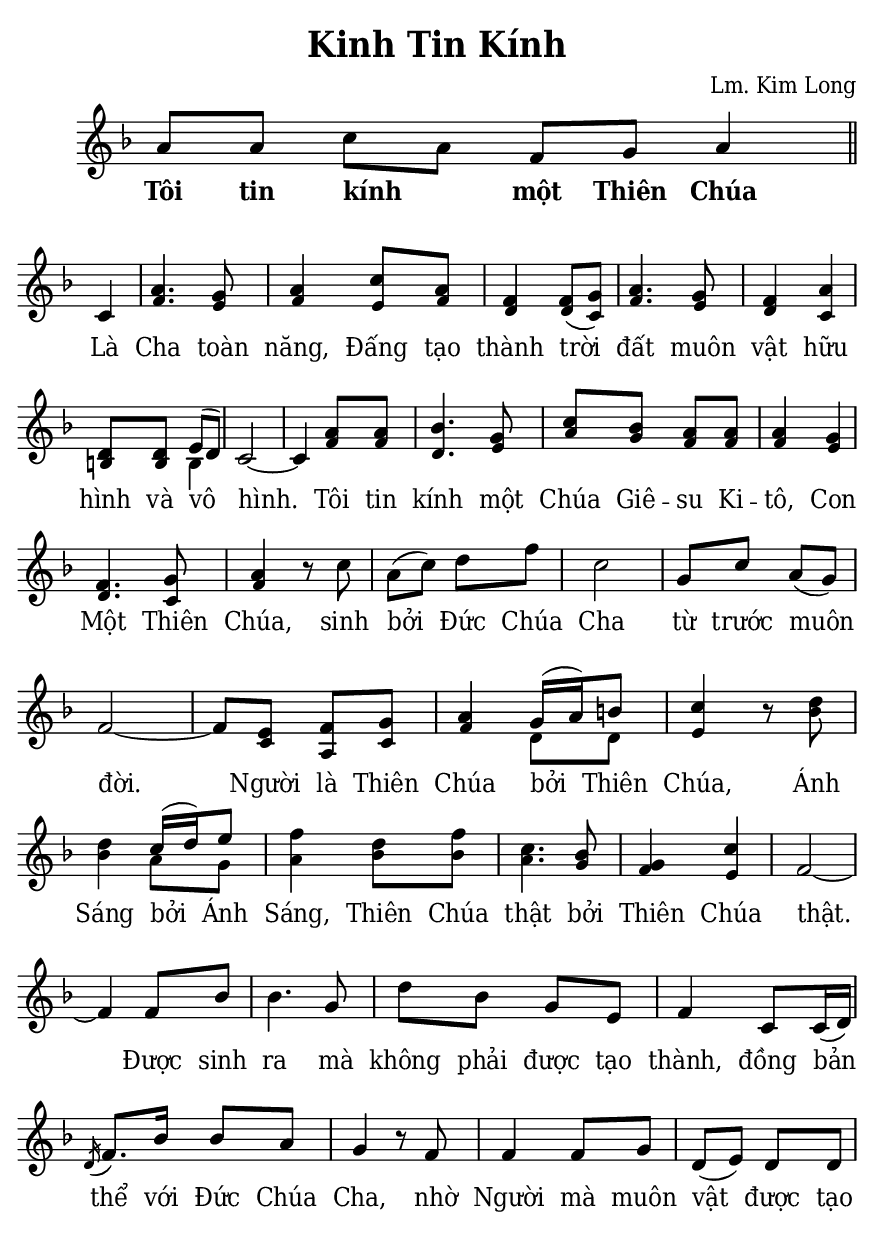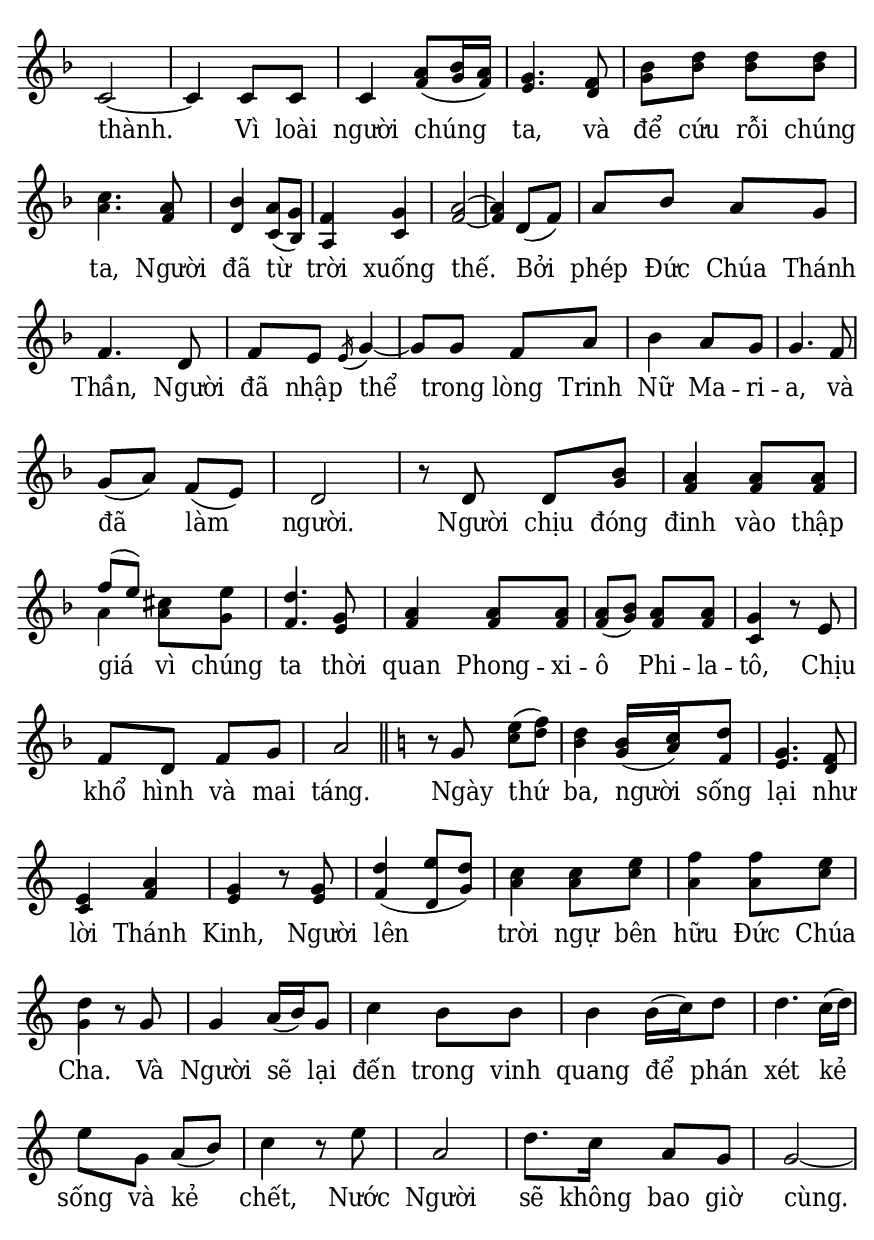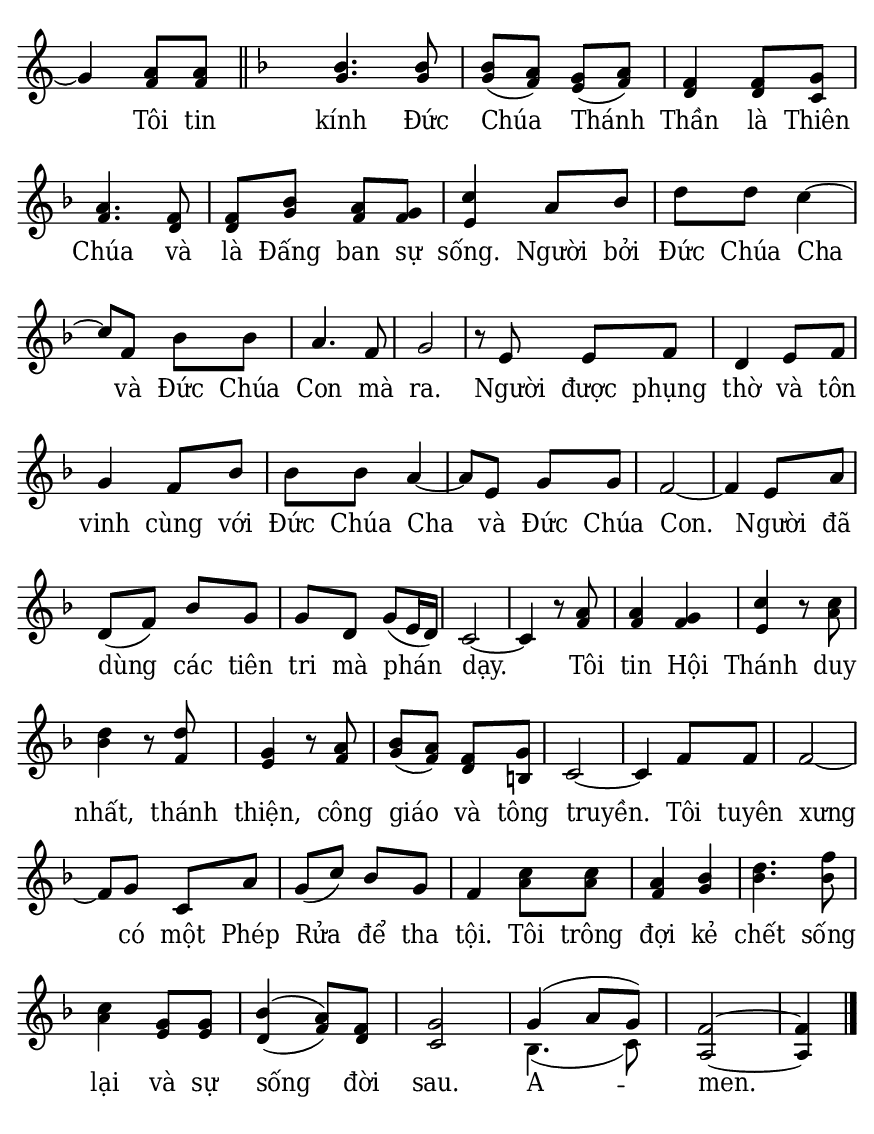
% Cài đặt chung\
\version "2.22.1"
\include "english.ly"

\header {
  title = "Kinh Tin Kính"
  composer = "Lm. Kim Long"
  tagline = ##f
}

% Nhạc phiên khúc
nhacPhienKhucSop = \relative c'' {
  \override Score.BarLine.break-visibility = ##(#f #f #f)
  a8 a c \hide (a) f g a4 \bar "||" \break
  \override Score.BarLine.break-visibility = ##(#t #t #t)
  
  \partial 4 c,4 |
  a'4. g8 |
  a4 c8 a |
  f4 f8 (g) |
  a4. g8 |
  f4 a |
  d,8 d e (d) |
  c2 ~ |
  c4 a'8 a |
  bf4. g8 |
  c bf a a |
  a4 g |
  f4. g8 |
  a4 r8 c |
  a (c) d f |
  c2 |
  g8 c a (g) |
  f2 ~ |
  f8 e f g |
  a4 g16 (a) b!8 |
  c4 r8 d |
  d4 c16 (d) e8 |
  f4 d8 f |
  c4. bf8 |
  g4 c |
  f,2 ~ |
  f4 f8 bf |
  bf4. g8 |
  d' bf g e |
  f4 c8 c16 (d) |
  \slashedGrace { d16 ( } f8.) bf16 bf8 a |
  g4 r8 f |
  f4 f8 g |
  d (e) d d |
  c2 ~ |
  c4 c8 c |
  c4 a'8 (bf16 a) |
  g4. f8 |
  bf d d d |
  c4. a8 |
  bf4 a8 (g) |
  f4 g |
  a2 ~ |
  a4 d,8 (f) |
  a bf a g |
  f4. d8 |
  f e \slashedGrace { e16 ( } g4) ~ |
  g8
  \once \override NoteColumn.X-offset = 1.2 <>
  g f a |
  bf4 a8 g |
  g4. f8 |
  g (a) f (e) |
  d2 |
  r8 d d bf' |
  a4 a8 a |
  f' (e) cs e |
  d4. g,8 |
  a4 a8 a |
  a (bf) a a |
  g4 r8 e |
  f d f g |
  a2 \bar "||"
  
  \key c \major
  r8 g e' (f) |
  d4 b16 (c) d8 |
  g,4. f8 |
  e4 a |
  g4 r8 g |
  d'4 (e8 d) |
  c4 c8 e |
  f4 f8 e |
  d4 r8 g, |
  g4 a16 (b) g8 |
  c4 b8 b |
  b4 b16 (c) d8 |
  d4. c16 (d) |
  e8 g, a (b) |
  c4 r8 e |
  a,2 |
  d8. c16 a8 g |
  g2 ~ |
  g4 a8 a \bar "||"
  
  \key f \major
  bf4. bf8 |
  bf (a) g (a) |
  f4 f8 g |
  a4. f8 |
  f bf a g |
  c4 a8 bf |
  d d c4 ~ |
  c8 f, bf bf |
  a4. f8 |
  g2 |
  r8 e e f |
  d4 e8 f |
  g4 f8 bf |
  bf bf a4 ~ |
  a8 e g g |
  f2 ~ |
  f4 e8 a |
  d, (f) bf g |
  g d g (e16 d) |
  c2 ~ |
  c4 r8 a' |
  a4 g |
  c r8 c |
  d4 r8 d |
  g,4 r8 a |
  bf (a) f g |
  c,2 ~ |
  c4 f8 f |
  f2 ~ |
  f8 g c, a' |
  g (c) bf g |
  f4 c'8 c |
  a4 bf |
  d4. f8 |
  c4 g8 g |
  bf4 ^(a8) f |
  g2 |
  g4 (a8 g) |
  f2 ~ |
  f4 \bar "|."
}

nhacPhienKhucAlto = \relative c' {
  r8*8
  
  c4 |
  f4. e8 |
  f4 e8 f |
  d4 d8 (c) |
  f4. e8 |
  d4 c |
  b!8 b b4 |
  c2 ~ |
  c4 f8 f |
  d4. e8 |
  a g f f |
  f4 e |
  d4. c8 |
  f4 r8 c' |
  a (c) d f |
  c2 |
  g8 c a (g) |
  f2 ~ |
  f8 c a c |
  f4 d8 [d] |
  e4 r8 bf' |
  bf4 a8 [g] |
  a4 bf8 bf |
  a4. g8 |
  f4 e |
  f2 ~ |
  f4 f8 bf |
  bf4. g8 |
  d' bf g e |
  f4 c8 c16 (d) |
  \slashedGrace { d16 ( } f8.) bf16 bf8 a |
  g4 r8 f |
  f4 f8 g |
  d (e) d d |
  c2 ~ |
  c4 c8 c |
  c4 f8 (g16 f) |
  e4. d8 |
  g bf bf bf |
  a4. f8 |
  d4 c8 (bf) |
  a4 c |
  f2 ~ |
  f4 d8 (f) |
  a bf a g |
  f4. d8 |
  f e \slashedGrace { e16 ( } g4) ~ |
  g8 g f a |
  bf4 a8 g |
  g4. f8 |
  g (a) f (e) |
  d2 |
  r8 d d g |
  f4 f8 f |
  a4 a8 g |
  f4. e8 |
  f4 f8 f |
  f (g) f8 f |
  c4 r8 e |
  f d f g |
  a2 |
  
  \key c \major
  r8 g c (d) |
  b4 g16 (a) f8 |
  e4. d8 |
  c4 f |
  e r8 e |
  f4 (d8 g) |
  a4 a8 c |
  a4 a8 c |
  g4 r8 g |
  g4 a16 (b) g8 |
  c4 b8 b |
  b4 b16 (c) d8 |
  d4. c16 (d) |
  e8 g, a (b) |
  c4 r8 e |
  a,2 |
  d8. c16 a8 g |
  g2 ~ |
  g4 f8 f |
  
  \key f \major
  g4. g8 |
  g (f) e (f) |
  d4 d8 c |
  f4. d8 |
  d g f f |
  e4 a8 bf |
  d d c4 ~ |
  c8 f, bf bf |
  a4. f8 |
  g2 |
  r8 e e f |
  d4 e8 f |
  g4 f8 bf |
  bf bf a4 ~ |
  a8 e g g |
  f2 ~ |
  f4 e8 a |
  d, (f) bf g |
  g d g (e16 d) |
  c2 ~ |
  c4 r8 f |
  f4 f |
  e r8 a |
  bf4 r8 f |
  e4 r8 f |
  g (f) d b! |
  c2 ~ |
  c4 f8 f |
  f2 ~ |
  f8 g c, a' |
  g (c) bf g |
  f4 a8 a |
  f4 g |
  bf4. bf8 |
  a4 e8 e |
  d4 _(f8) d |
  c2 |
  bf4. ( c8) |
  a2 ~ |
  a4
}

% Lời phiên khúc
loiPhienKhucSop = \lyrics {
  \override Lyrics.LyricText.font-series = #'bold
  Tôi tin kính một Thiên Chúa
  \revert Lyrics.LyricText.font-series
  Là Cha toàn năng, Đấng tạo thành trời đất
  muôn vật hữu hình và vô hình.
  Tôi tin kính một Chúa Giê -- su Ki -- tô,
  Con Một Thiên Chúa,
  sinh bởi Đức Chúa Cha từ trước muôn đời.
  Người là Thiên Chúa bởi Thiên Chúa,
  Ánh Sáng bởi Ánh Sáng, Thiên Chúa thật bởi Thiên Chúa thật.
  Được sinh ra mà không phải được tạo thành,
  đồng bản thể với Đức Chúa Cha,
  nhờ Người mà muôn vật được tạo thành.
  Vì loài người chúng ta, và để cứu rỗi chúng ta,
  Người đã từ trời xuống thế.
  Bởi phép Đức Chúa Thánh Thần,
  Người đã nhập thể
  \tweak extra-offset #'(0.8 . 0) trong lòng Trinh Nữ Ma -- ri -- a,
  và đã làm người.
  Người chịu đóng đinh vào thập giá vì chúng ta
  thời quan Phong -- xi -- ô Phi -- la -- tô,
  Chịu khổ hình và mai táng.
  Ngày thứ ba, người sống lại như lời Thánh Kinh,
  Người lên trời ngự bên hữu Đức Chúa Cha.
  Và Người sẽ lại đến trong vinh quang
  để phán xét kẻ sống và kẻ chết,
  Nước Người sẽ không bao giờ cùng.
  Tôi tin kính Đức Chúa Thánh Thần là Thiên Chúa
  và là Đấng ban sự sống.
  Người bởi Đức Chúa Cha và Đức Chúa Con mà ra.
  Người được phụng thờ và tôn vinh
  cùng với Đức Chúa Cha và Đức Chúa Con.
  Người đã dùng các tiên tri mà phán dạy.
  Tôi tin Hội Thánh duy nhất, thánh thiện,
  công giáo và tông truyền.
  Tôi tuyên xưng có một Phép Rửa để tha tội.
  Tôi trông đợi kẻ chết sống lại
  và sự sống đời sau.
  A -- men.
}

% Dàn trang
\paper {
  #(set-paper-size "a5")
  top-margin = 3\mm
  bottom-margin = 3\mm
  left-margin = 3\mm
  right-margin = 3\mm
  #(define fonts
	 (make-pango-font-tree "Deja Vu Serif Condensed"
	 		       "Deja Vu Serif Condensed"
			       "Deja Vu Serif Condensed"
			       (/ 20 20)))
  print-page-number = ##f
}

TongNhip = {
  \key f \major \time 2/4
  \set Timing.beamExceptions = #'()
  \set Timing.baseMoment = #(ly:make-moment 1/4)
}

% Đổi kích thước nốt cho bè phụ
notBePhu =
#(define-music-function (font-size music) (number? ly:music?)
   (for-some-music
     (lambda (m)
       (if (music-is-of-type? m 'rhythmic-event)
           (begin
             (set! (ly:music-property m 'tweaks)
                   (cons `(font-size . ,font-size)
                         (ly:music-property m 'tweaks)))
             #t)
           #f))
     music)
   music)

\score {
  \new ChoirStaff <<
    \new Staff \with {
        \remove "Time_signature_engraver"
        printPartCombineTexts = ##f
      }
      <<
      \new Voice \TongNhip \partCombine 
        \nhacPhienKhucSop
        \notBePhu -1 { \nhacPhienKhucAlto }
      \new NullVoice = beSop \nhacPhienKhucSop
      \new Lyrics \lyricsto beSop \loiPhienKhucSop
      >>
  >>
  \layout {
    indent = #10
    \override Lyrics.LyricSpace.minimum-distance = #1.5
    \override LyricHyphen.minimum-distance = #2
    \override Score.BarNumber.break-visibility = ##(#f #f #f)
    \override Score.SpacingSpanner.uniform-stretching = ##t
  } 
}
